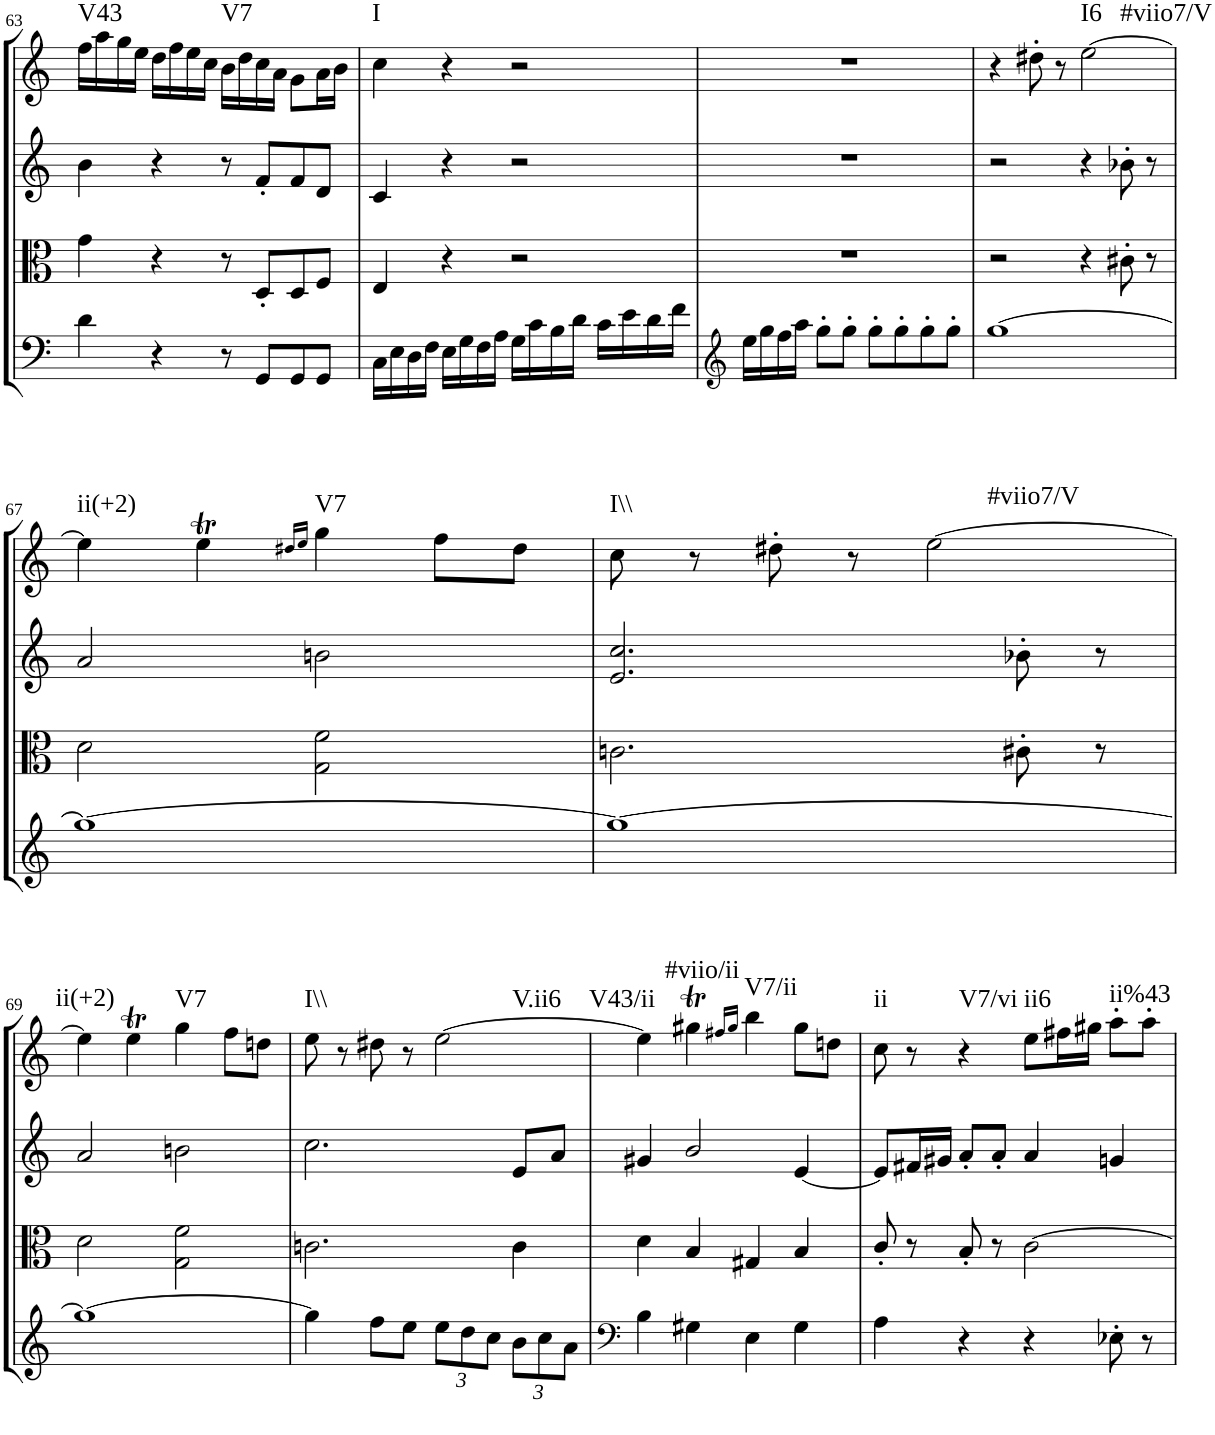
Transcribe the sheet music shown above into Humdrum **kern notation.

**kern	**kern	**kern	**kern	**harte
*part4	*part3	*part2	*part1	*part1
*staff4	*staff3	*staff2	*staff1	*
*I"Cello	*I"Viola	*I"2nd Violin	*I"1st Violin	*
*	*I'Vla	*I'Vln	*I'Vln	*
!!LO:PB:g=z
*clefF4	*clefC3	*clefG2	*clefG2	*
*k[]	*k[]	*k[]	*k[]	*
*M4/4	*M4/4	*M4/4	*M4/4	*
*met(c)	*met(c)	*met(c)	*met(c)	*
=63	=63	=63	=63	=63
!	!	!	!	!LO:H:kt=V43
4d\	4g\	4b\	16ff\LL	N
.	.	.	16aa\	.
.	.	.	16gg\	.
.	.	.	16ee\JJ	.
4r	4r	4r	16dd\LL	.
.	.	.	16ff\	.
.	.	.	16ee\	.
.	.	.	16cc\JJ	.
!	!	!	!	!LO:H:kt=V7
8r	8r	8r	16b\LL	N
.	.	.	16dd\	.
8GG/L	8D'/L	8f'/L	16cc\	.
.	.	.	16a\JJ	.
8GG/	8D/	8f/	8g\L	.
8GG/J	8F/J	8d/J	16a\L	.
.	.	.	16b\JJ	.
=64	=64	=64	=64	=64
!	!	!	!	!LO:H:kt=I
16C\LL	4E/	4c/	4cc\	N
16E\	.	.	.	.
16D\	.	.	.	.
16F\JJ	.	.	.	.
16E\LL	4r	4r	4r	.
16G\	.	.	.	.
16F\	.	.	.	.
16A\JJ	.	.	.	.
16G\LL	2r	2r	2r	.
16c\	.	.	.	.
16B\	.	.	.	.
16d\JJ	.	.	.	.
16c\LL	.	.	.	.
16e\	.	.	.	.
16d\	.	.	.	.
16f\JJ	.	.	.	.
=65	=65	=65	=65	=65
*clefG2	*	*	*	*
16ee\LL	1r	1r	1r	.
16gg\	.	.	.	.
16ff\	.	.	.	.
16aa\JJ	.	.	.	.
8gg'\L	.	.	.	.
8gg'\J	.	.	.	.
8gg'\L	.	.	.	.
8gg'\	.	.	.	.
8gg'\	.	.	.	.
8gg'\J	.	.	.	.
=66	=66	=66	=66	=66
[1gg	2r	2r	4r	.
.	.	.	8dd#X'\	.
.	.	.	8r	.
!	!	!	!	!LO:H:n=1:kt=I6
!	!	!	!	!LO:H:n=2:kt=#viio7/V
.	4r	4r	[2ee\	N N
.	8c#X'\	8b-X'\	.	.
.	8r	8r	.	.
!!LO:LB:g=z
=67	=67	=67	=67	=67
!	!	!	!	!LO:H:kt=ii(+2)
1gg_	2d\	2a/	4ee\]	N
.	.	.	4eet\	.
.	.	.	16qdd#X/LL	.
.	.	.	16qee/JJ	.
!	!	!	!	!LO:H:kt=V7
.	2G\ 2f\	2bn\	4gg\	N
.	.	.	8ff\L	.
.	.	.	8dd#\J	.
=68	=68	=68	=68	=68
!	!	!	!	!LO:H:kt=I\\
1gg_	2.cn\	2.e/ 2.cc/	8cc\	N
.	.	.	8r	.
.	.	.	8dd#X'\	.
.	.	.	8r	.
!	!	!	!	!LO:H:kt=#viio7/V
.	.	.	[2ee\	N
.	8c#X'\	8b-X'\	.	.
.	8r	8r	.	.
!!LO:LB:g=z
=69	=69	=69	=69	=69
!	!	!	!	!LO:H:kt=ii(+2)
1gg_	2d\	2a/	4ee\]	N
.	.	.	4eet\	.
!	!	!	!	!LO:H:kt=V7
.	2G\ 2f\	2bn\	4gg\	N
.	.	.	8ff\L	.
.	.	.	8ddn\J	.
=70	=70	=70	=70	=70
!	!	!	!	!LO:H:kt=I\\
4gg\]	2.cn\	2.cc\	8ee\	N
.	.	.	8r	.
8ff\L	.	.	8dd#X\	.
8ee\J	.	.	8r	.
*Xbrackettup	*	*	*	*
!	!	!	!	!LO:H:kt=V.ii6
12ee\L	.	.	[2ee\	N
12dd\	.	.	.	.
12cc\J	.	.	.	.
12b\L	4c\	8e/L	.	.
12cc\	.	.	.	.
.	.	8a/J	.	.
12a\J	.	.	.	.
=71	=71	=71	=71	=71
*clefF4	*	*	*	*
!	!	!	!	!LO:H:kt=V43/ii
4B\	4d\	4g#X/	4ee\]	N
!	!	!	!	!LO:H:kt=#viio/ii
4G#X\	4B/	2b/	4gg#Xt\	N
.	.	.	16qff#X/LL	.
.	.	.	16qgg#/JJ	.
!	!	!	!	!LO:H:kt=V7/ii
4E\	4G#X/	.	4bb\	N
4G#\	4B/	[4e/	8gg#\L	.
.	.	.	8ddn\J	.
=72	=72	=72	=72	=72
!	!	!	!	!LO:H:kt=ii
4A\	8c'/	8e/L]	8cc\	N
.	8r	16f#X/L	8r	.
.	.	16g#X/JJ	.	.
!	!	!	!	!LO:H:kt=V7/vi
4r	8B'/	8a'/L	4r	N
.	8r	8a'/J	.	.
!	!	!	!	!LO:H:kt=ii6
4r	[2c\	4a/	8ee\L	N
.	.	.	16ff#X\L	.
.	.	.	16gg#X\JJ	.
!	!	!	!	!LO:H:kt=ii%43
8E-X'\	.	4gn/	8aa'\L	N
8r	.	.	8aa'\J	.
=	=	=	=	=
*-	*-	*-	*-	*-
